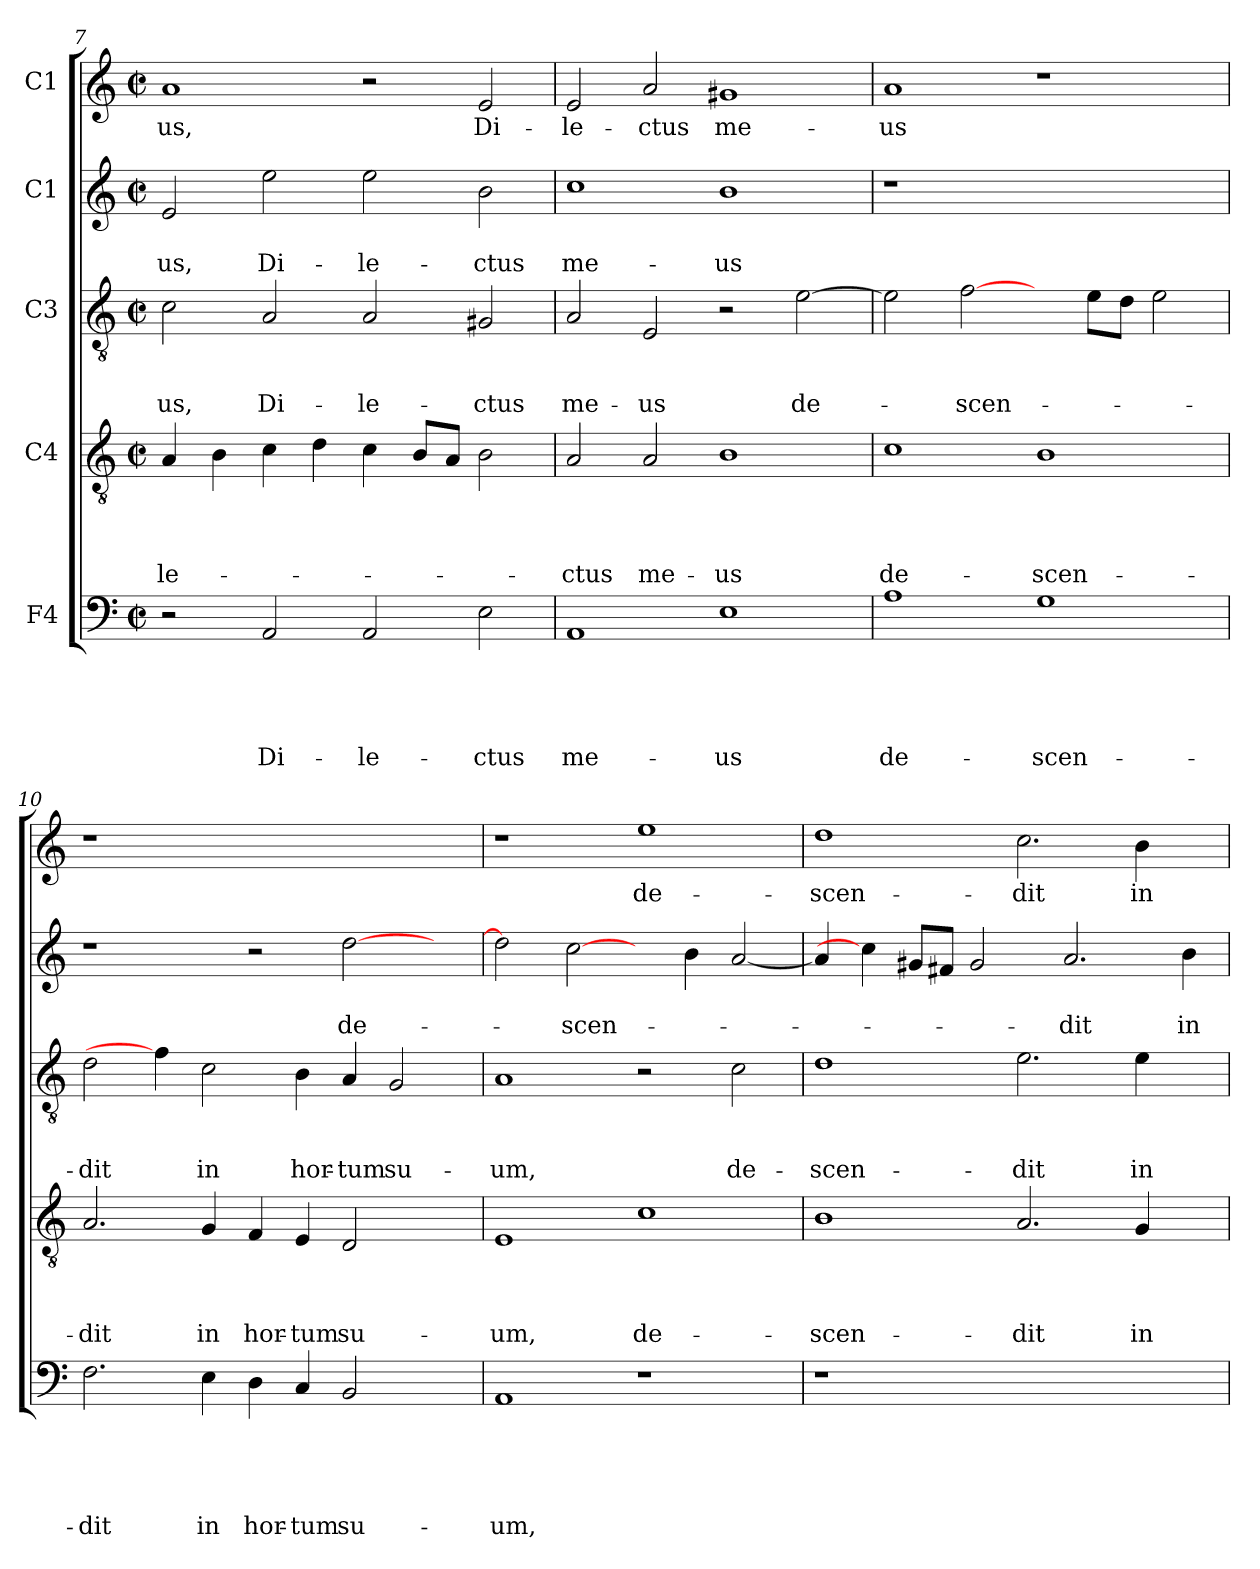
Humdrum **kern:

**kern	**text	**text	**text	**text	**text	**kern	**text	**text	**text	**text	**kern	**text	**text	**text	**kern	**text	**text	**kern	**text
*part5	*part5	*part5	*part5	*part5	*part5	*part4	*part4	*part4	*part4	*part4	*part3	*part3	*part3	*part3	*part2	*part2	*part2	*part1	*part1
*staff5	*staff5	*staff5	*staff5	*staff5	*staff5	*staff4	*staff4	*staff4	*staff4	*staff4	*staff3	*staff3	*staff3	*staff3	*staff2	*staff2	*staff2	*staff1	*staff1
*I"F4	*	*	*	*	*	*I"C4	*	*	*	*	*I"C3	*	*	*	*I"C1	*	*	*I"C1	*
!!LO:LB:g=z
*clefF4	*	*	*	*	*	*clefGv2	*	*	*	*	*clefGv2	*	*	*	*clefG2	*	*	*clefG2	*
*k[]	*	*	*	*	*	*k[]	*	*	*	*	*k[]	*	*	*	*k[]	*	*	*k[]	*
*C:	*	*	*	*	*	*C:	*	*	*	*	*C:	*	*	*	*C:	*	*	*C:	*
*M2/2	*	*	*	*	*	*M2/2	*	*	*	*	*M2/2	*	*	*	*M2/2	*	*	*M2/2	*
*met(c|)	*	*	*	*	*	*met(c|)	*	*	*	*	*met(c|)	*	*	*	*met(c|)	*	*	*met(c|)	*
=7	=7	=7	=7	=7	=7	=7	=7	=7	=7	=7	=7	=7	=7	=7	=7	=7	=7	=7	=7
!	!	!	!	!	!	!	!	!	!	!LO:LY:b	!	!	!	!LO:LY:b	!	!	!LO:LY:b	!	!LO:LY:b
2r	.	.	.	.	.	4A/	.	.	.	-le-	2c\	.	.	-us,	2e/	.	-us,	1a	-us,
.	.	.	.	.	.	4B\	.	.	.	.	.	.	.	.	.	.	.	.	.
!	!	!	!	!	!LO:LY:b	!	!	!	!	!	!	!	!	!LO:LY:b	!	!	!LO:LY:b	!	!
2AA/	.	.	.	.	Di-	4c\	.	.	.	.	2A/	.	.	Di-	2ee\	.	Di-	.	.
.	.	.	.	.	.	4d\	.	.	.	.	.	.	.	.	.	.	.	.	.
!	!	!	!	!	!LO:LY:b	!	!	!	!	!	!	!	!	!LO:LY:b	!	!	!LO:LY:b	!	!
2AA/	.	.	.	.	-le-	4c\	.	.	.	.	2A/	.	.	-le-	2ee\	.	-le-	2r	.
.	.	.	.	.	.	8B/L	.	.	.	.	.	.	.	.	.	.	.	.	.
.	.	.	.	.	.	8A/J	.	.	.	.	.	.	.	.	.	.	.	.	.
!	!	!	!	!	!LO:LY:b	!	!	!	!	!	!	!	!	!LO:LY:b	!	!	!LO:LY:b	!	!LO:LY:b
2E\	.	.	.	.	-ctus	2B\	.	.	.	.	2G#X/	.	.	-ctus	2b\	.	-ctus	2e/	Di-
=8	=8	=8	=8	=8	=8	=8	=8	=8	=8	=8	=8	=8	=8	=8	=8	=8	=8	=8	=8
!	!	!	!	!	!LO:LY:b	!	!	!	!	!LO:LY:b	!	!	!	!LO:LY:b	!	!	!LO:LY:b	!	!LO:LY:b
1AA	.	.	.	.	me-	2A/	.	.	.	-ctus	2A/	.	.	me-	1cc	.	me-	2e/	-le-
!	!	!	!	!	!	!	!	!	!	!LO:LY:b	!	!	!	!LO:LY:b	!	!	!	!	!LO:LY:b
.	.	.	.	.	.	2A/	.	.	.	me-	2E/	.	.	-us	.	.	.	2a/	-ctus
!	!	!	!	!	!LO:LY:b	!	!	!	!	!LO:LY:b	!	!	!	!	!	!	!LO:LY:b	!	!LO:LY:b
1E	.	.	.	.	-us	1B	.	.	.	-us	2r	.	.	.	1b	.	-us	1g#X	me-
!	!	!	!	!	!	!	!	!	!	!	!	!	!	!LO:LY:b	!	!	!	!	!
.	.	.	.	.	.	.	.	.	.	.	[2e\	.	.	de-	.	.	.	.	.
=9	=9	=9	=9	=9	=9	=9	=9	=9	=9	=9	=9	=9	=9	=9	=9	=9	=9	=9	=9
!	!	!	!	!	!LO:LY:b	!	!	!	!	!LO:LY:b	!	!	!	!	!	!	!	!	!LO:LY:b
1A	.	.	.	.	de-	1c	.	.	.	de-	2e\]	.	.	.	1r	.	.	1a	-us
!	!	!	!	!	!	!	!	!	!	!	!	!	!	!LO:LY:b	!	!	!	!	!
.	.	.	.	.	.	.	.	.	.	.	[2f\	.	.	-scen-	.	.	.	.	.
!	!	!	!	!	!LO:LY:b	!	!	!	!	!LO:LY:b	!	!	!	!	!	!	!	!	!
1G	.	.	.	.	-scen-	1B	.	.	.	-scen-	4ryy	.	.	.	1ryy	.	.	1r	.
.	.	.	.	.	.	.	.	.	.	.	8e\L	.	.	.	.	.	.	.	.
.	.	.	.	.	.	.	.	.	.	.	8d\J	.	.	.	.	.	.	.	.
.	.	.	.	.	.	.	.	.	.	.	2e\	.	.	.	.	.	.	.	.
=10	=10	=10	=10	=10	=10	=10	=10	=10	=10	=10	=10	=10	=10	=10	=10	=10	=10	=10	=10
!	!	!	!	!	!LO:LY:b	!	!	!	!	!LO:LY:b	!	!	!	!LO:LY:b	!	!	!	!	!
2.F\	.	.	.	.	-dit	2.A/	.	.	.	-dit	2d\	.	.	-dit	1r	.	.	1r	.
.	.	.	.	.	.	.	.	.	.	.	4f\]	.	.	.	.	.	.	.	.
!	!	!	!	!	!LO:LY:b	!	!	!	!	!LO:LY:b	!	!	!	!LO:LY:b	!	!	!	!	!
4E\	.	.	.	.	in	4G/	.	.	.	in	2c\	.	.	in	.	.	.	.	.
!	!	!	!	!	!LO:LY:b	!	!	!	!	!LO:LY:b	!	!	!	!	!	!	!	!	!
4D\	.	.	.	.	hor-	4F/	.	.	.	hor-	.	.	.	.	2r	.	.	1ryy	.
!	!	!	!	!	!LO:LY:b	!	!	!	!	!LO:LY:b	!	!	!	!LO:LY:b	!	!	!	!	!
4C/	.	.	.	.	-tum	4E/	.	.	.	-tum	4B\	.	.	hor-	.	.	.	.	.
!	!	!	!	!	!LO:LY:b	!	!	!	!	!LO:LY:b	!	!	!	!LO:LY:b	!	!	!LO:LY:b	!	!
2BB/	.	.	.	.	su-	2D/	.	.	.	su-	4A/	.	.	-tum	[2dd\	.	de-	.	.
!	!	!	!	!	!	!	!	!	!	!	!	!	!	!LO:LY:b	!	!	!	!	!
.	.	.	.	.	.	.	.	.	.	.	2G/	.	.	su-	.	.	.	.	.
4ryy	.	.	.	.	.	4ryy	.	.	.	.	.	.	.	.	4ryy	.	.	4ryy	.
=11	=11	=11	=11	=11	=11	=11	=11	=11	=11	=11	=11	=11	=11	=11	=11	=11	=11	=11	=11
!	!	!	!	!	!LO:LY:b	!	!	!	!	!LO:LY:b	!	!	!	!LO:LY:b	!	!	!	!	!
1AA	.	.	.	.	-um,	1E	.	.	.	-um,	1A	.	.	-um,	2dd\]	.	.	1r	.
!	!	!	!	!	!	!	!	!	!	!	!	!	!	!	!	!	!LO:LY:b	!	!
.	.	.	.	.	.	.	.	.	.	.	.	.	.	.	[2cc\	.	-scen-	.	.
!	!	!	!	!	!	!	!	!	!	!LO:LY:b	!	!	!	!	!	!	!	!	!LO:LY:b
1r	.	.	.	.	.	1c	.	.	.	de-	2r	.	.	.	4ryy	.	.	1ee	de-
.	.	.	.	.	.	.	.	.	.	.	.	.	.	.	4b\	.	.	.	.
!	!	!	!	!	!	!	!	!	!	!	!	!	!	!LO:LY:b	!	!	!	!	!
.	.	.	.	.	.	.	.	.	.	.	2c\	.	.	de-	[2a/	.	.	.	.
=12	=12	=12	=12	=12	=12	=12	=12	=12	=12	=12	=12	=12	=12	=12	=12	=12	=12	=12	=12
!	!	!	!	!	!	!	!	!	!	!LO:LY:b	!	!	!	!LO:LY:b	!	!	!	!	!LO:LY:b
1r	.	.	.	.	.	1B	.	.	.	-scen-	1d	.	.	-scen-	4a/]	.	.	1dd	-scen-
.	.	.	.	.	.	.	.	.	.	.	.	.	.	.	4cc\]	.	.	.	.
.	.	.	.	.	.	.	.	.	.	.	.	.	.	.	8g#X/L	.	.	.	.
.	.	.	.	.	.	.	.	.	.	.	.	.	.	.	8f#X/J	.	.	.	.
.	.	.	.	.	.	.	.	.	.	.	.	.	.	.	2g#/	.	.	.	.
!	!	!	!	!	!	!	!	!	!	!LO:LY:b	!	!	!	!LO:LY:b	!	!	!	!	!LO:LY:b
1ryy	.	.	.	.	.	2.A/	.	.	.	-dit	2.e\	.	.	-dit	.	.	.	2.cc\	-dit
!	!	!	!	!	!	!	!	!	!	!	!	!	!	!	!	!	!LO:LY:b	!	!
.	.	.	.	.	.	.	.	.	.	.	.	.	.	.	2.a/	.	-dit	.	.
!	!	!	!	!	!	!	!	!	!	!LO:LY:b	!	!	!	!LO:LY:b	!	!	!	!	!LO:LY:b
.	.	.	.	.	.	4G/	.	.	.	in	4e\	.	.	in	.	.	.	4b\	in
!	!	!	!	!	!	!	!	!	!	!	!	!	!	!	!	!	!LO:LY:b	!	!
4ryy	.	.	.	.	.	4ryy	.	.	.	.	4ryy	.	.	.	4b\	.	in	4ryy	.
=	=	=	=	=	=	=	=	=	=	=	=	=	=	=	=	=	=	=	=
*-	*-	*-	*-	*-	*-	*-	*-	*-	*-	*-	*-	*-	*-	*-	*-	*-	*-	*-	*-
